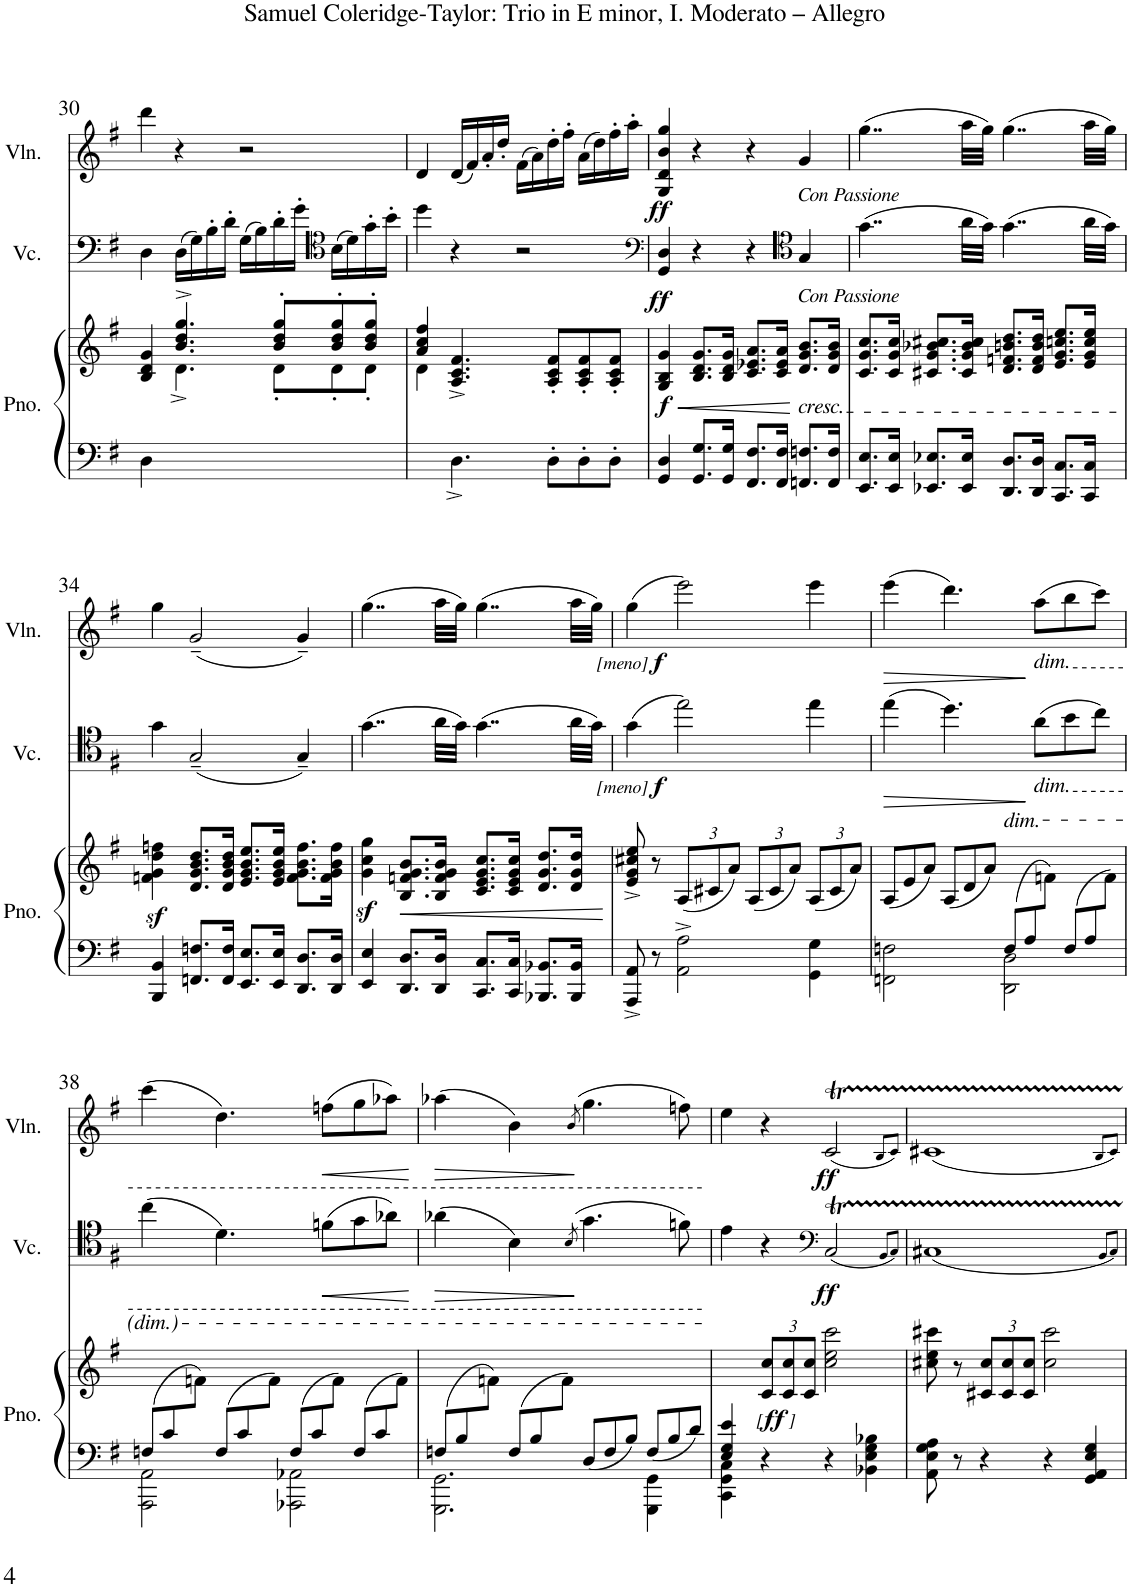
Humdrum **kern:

**kern	**kern	**dynam	**kern	**dynam	**kern	**dynam
*part3	*part3	*part3	*part2	*part2	*part1	*part1
*staff4	*staff3	*staff3/4	*staff2	*staff2	*staff1	*staff1
*I"Piano	*	*	*I"Violoncello	*	*I"Violin	*
*I'Pno.	*	*	*I'Vc.	*	*I'Vln.	*
!!LO:PB:g=z
*clefF4	*clefG2	*	*clefF4	*	*clefG2	*
*k[f#]	*k[f#]	*	*k[f#]	*	*k[f#]	*
*M4/4	*M4/4	*	*M4/4	*	*M4/4	*
*met(c)	*met(c)	*	*met(c)	*	*met(c)	*
=30	=30	=30	=30	=30	=30	=30
*	*^	*	*	*	*	*
4D'~\	4B/'~ 4d/'~ 4g/'~	4ryy	.	4D'~\	.	4ddd'~\	.
2.ryy	4.b/^> 4.dd/^> 4.gg/^>	4.d^<\	.	(16D\LL	.	4r	.
.	.	.	.	16G\)	.	.	.
.	.	.	.	16B'\	.	.	.
.	.	.	.	16d'\JJ	.	.	.
.	.	.	.	(16G\LL	.	2r	.
.	.	.	.	16B\)	.	.	.
.	8b/'> 8dd/'> 8gg/'>L	8d'<\L	.	16d'\	.	.	.
.	.	.	.	16g'\JJ	.	.	.
*	*	*	*	*clefC4	*	*	*
.	8b/'> 8dd/'> 8gg/'>	8d'<\	.	(16B\LL	.	.	.
.	.	.	.	16d\)	.	.	.
.	8b/'> 8dd/'> 8gg/'>J	8d'<\J	.	16g'\	.	.	.
.	.	.	.	16b'\JJ	.	.	.
=31	=31	=31	=31	=31	=31	=31	=31
4ryy	4a/'>~> 4cc/'>~> 4ff#/'>~>	4d'<~<\	.	4dd'~\	.	4d'~/	.
4.D^<\	4.A/^ 4.c/^ 4.f#/^	2.ryy	.	4r	.	(16d/LL	.
.	.	.	.	.	.	16f#/)	.
.	.	.	.	.	.	16a'/	.
.	.	.	.	.	.	16dd'/JJ	.
.	.	.	.	2r	.	(16f#\LL	.
.	.	.	.	.	.	16a\)	.
8D'\L	8A/' 8c/' 8f#/'L	.	.	.	.	16dd'\	.
.	.	.	.	.	.	16ff#'\JJ	.
8D'\	8A/' 8c/' 8f#/'	.	.	.	.	(16a\LL	.
.	.	.	.	.	.	16dd\)	.
8D'\J	8A/' 8c/' 8f#/'J	.	.	.	.	16ff#'\	.
.	.	.	.	.	.	16aa'\JJ	.
*	*v	*v	*	*	*	*	*
=32	=32	=32	=32	=32	=32	=32
*	*	*	*clefF4	*	*	*
!	!	!LO:HP:b	!	!	!	!
!	!	!LO:DY:n=1:b	!	!LO:DY:b	!	!LO:DY:b
4GG/ 4D/	4G/ 4B/ 4g/	< f	4GG/ 4D/	ff	4G/ 4d/ 4b/ 4gg/	ff
8.GG/ 8.G/L	8.B/ 8.d/ 8.g/L	.	4r	.	4r	.
16GG/ 16G/Jk	16B/ 16d/ 16g/Jk	.	.	.	.	.
8.FF#/ 8.F#/L	8.c/ 8.e-X/ 8.a/L	.	4r	.	4r	.
16FF#/ 16F#/Jk	16c/ 16e-/ 16a/Jk	.	.	.	.	.
*	*	*	*clefC4	*	*	*
!	!	!	!	!	!LO:TX:b:i:t=Con Passione	!
!	!	!	!LO:TX:b:i:t=Con Passione	!	!	!
!	!LO:TX:b:i:t=cresc.	!	!	!	!	!
8.FFn/ 8.Fn/L	8.d/ 8.g/ 8.b/L	[	4G/	.	4g/	.
16FF/ 16F/Jk	16d/ 16g/ 16b/Jk	.	.	.	.	.
=33	=33	=33	=33	=33	=33	=33
8.EE/ 8.E/L	8.c/ 8.g/ 8.cc/L	.	(4..g\	.	(4..gg\	.
16EE/ 16E/Jk	16c/ 16g/ 16cc/Jk	.	.	.	.	.
8.EE-X/ 8.E-X/L	8.c#X/ 8.g/ 8.b-X/ 8.cc#X/L	.	.	.	.	.
16EE-/ 16E-/Jk	16c#/ 16g/ 16b-/ 16cc#/Jk	.	32a\LLL	.	32aa\LLL	.
.	.	.	32g\JJJ)	.	32gg\JJJ)	.
8.DD/ 8.D/L	8.d/ 8.fn/ 8.bn/ 8.dd/L	.	(4..g\	.	(4..gg\	.
16DD/ 16D/Jk	16d/ 16f/ 16b/ 16dd/Jk	.	.	.	.	.
8.CC/ 8.C/L	8.e/ 8.g/ 8.ccn/ 8.ee/L	.	.	.	.	.
16CC/ 16C/Jk	16e/ 16g/ 16cc/ 16ee/Jk	.	32a\LLL	.	32aa\LLL	.
.	.	.	32g\JJJ)	.	32gg\JJJ)	.
!!LO:LB:g=z
=34	=34	=34	=34	=34	=34	=34
4BBB/ 4BB/	4fn\z< 4g\z< 4dd\z< 4ffn\z<	.	4g'~\	.	4gg'~\	.
8.FFn/ 8.Fn/L	8.d/ 8.g/ 8.b/ 8.dd/L	.	(2G~/	.	(2g~/	.
16FF/ 16F/Jk	16d/ 16g/ 16b/ 16dd/Jk	.	.	.	.	.
8.EE/ 8.E/L	8.e/ 8.g/ 8.b/ 8.ee/L	.	.	.	.	.
16EE/ 16E/Jk	16e/ 16g/ 16b/ 16ee/Jk	.	.	.	.	.
8.DD/ 8.D/L	8.f\ 8.g\ 8.b\ 8.ff\L	.	4G~/)	.	4g~/)	.
16DD/ 16D/Jk	16f\ 16g\ 16b\ 16ff\Jk	.	.	.	.	.
=35	=35	=35	=35	=35	=35	=35
4EE/ 4E/	4g\z< 4cc\z< 4gg\z<	.	(4..g\	.	(4..gg\	.
!	!	!LO:HP:b	!	!	!	!
8.DD/ 8.D/L	8.B/ 8.fn/ 8.g/ 8.b/L	<	.	.	.	.
16DD/ 16D/Jk	16B/ 16f/ 16g/ 16b/Jk	.	32a\LLL	.	32aa\LLL	.
.	.	.	32g\JJJ)	.	32gg\JJJ)	.
8.CC/ 8.C/L	8.c/ 8.e/ 8.g/ 8.cc/L	.	(4..g\	.	(4..gg\	.
16CC/ 16C/Jk	16c/ 16e/ 16g/ 16cc/Jk	.	.	.	.	.
8.BBB-X/ 8.BB-X/L	8.d/ 8.g/ 8.dd/L	.	.	.	.	.
16BBB-/ 16BB-/Jk	16d/ 16g/ 16dd/Jk	.	32a\LLL	.	32aa\LLL	.
.	.	.	32g\JJJ)	.	32gg\JJJ)	.
.	.	[	.	.	.	.
=36	=36	=36	=36	=36	=36	=36
!	!	!	!	!LO:DY:b	!	!
!	!	!	!	!LO:DY:n=1:b	!	!LO:DY:b
!	!	!	!	!	!	!LO:DY:n=1:b
8AAA/^ 8AA/^	8e/^ 8g/^ 8cc#X/^ 8ee/^	.	(4g\	other-dynamics f	(4gg\	other-dynamics f
8r	8r	.	.	.	.	.
*	*Xbrackettup	*	*	*	*	*
2AA\^ 2A\^	(12A/L	.	2ee\)	.	2eee\)	.
.	12c#X/	.	.	.	.	.
.	12a/J)	.	.	.	.	.
.	(12A/L	.	.	.	.	.
.	12c#/	.	.	.	.	.
.	12a/J)	.	.	.	.	.
4GG\ 4G\	(12A/L	.	4ee\	.	4eee\	.
.	12c#/	.	.	.	.	.
.	12a/J)	.	.	.	.	.
=37	=37	=37	=37	=37	=37	=37
*^	*	*	*	*	*	*
!	!	!	!	!	!LO:HP:b	!	!LO:HP:b
2ryy	2FFn\ 2Fn\	(12A/L	.	(4ee\	>	(4eee\	>
.	.	12e/	.	.	.	.	.
.	.	12a/J)	.	.	.	.	.
.	.	(12A/L	.	4.dd'~\)	.	4.ddd'~\)	.
.	.	12d/	.	.	.	.	.
.	.	12a/J)	.	.	.	.	.
*Xbrackettup	*	*	*	*	*	*	*
!	!	!LO:TX:a:i:t=dim.	!	!	!	!	!
(12F/L	2DD\ 2D\	6ryy	.	.	.	.	.
12A/	.	.	.	.	.	.	.
!	!	!	!	!	!	!LO:TX:b:t=dim.	!
!	!	!	!	!LO:TX:b:t=dim.	!	!	!
.	.	.	.	(8a\L	]	(8aa\L	]
12ryy	.	12fn\J)	.	.	.	.	.
(12F/L	.	6ryy	.	8b\	.	8bb\	.
12A/	.	.	.	.	.	.	.
.	.	.	.	8cc\J)	.	8ccc\J)	.
12ryy	.	12f\J)	.	.	.	.	.
!!LO:LB:g=z
=38	=38	=38	=38	=38	=38	=38	=38
(12Fn/L	2AAA\ 2AA\	6ryy	.	(4cc\	.	(4ccc\	.
12c/	.	.	.	.	.	.	.
12ryy	.	12fn\J)	.	.	.	.	.
(12F/L	.	6ryy	.	4.d'~\)	.	4.dd'~\)	.
12c/	.	.	.	.	.	.	.
12ryy	.	12f\J)	.	.	.	.	.
(12F/L	2AAA-X\ 2AA-X\	6ryy	.	.	.	.	.
12c/	.	.	.	.	.	.	.
!	!	!	!	!	!LO:HP:b	!	!LO:HP:b
.	.	.	.	(8fn\L	<	(8ffn\L	<
12ryy	.	12f\J)	.	.	.	.	.
(12F/L	.	6ryy	.	8g\	.	8gg\	.
12c/	.	.	.	.	.	.	.
.	.	.	.	8a-X\J)	.	8aa-X\J)	.
12ryy	.	12f\J)	.	.	.	.	.
*v	*v	*	*	*	*	*	*
.	.	.	.	[	.	[
=39	=39	=39	=39	=39	=39	=39
*^	*	*	*	*	*	*
!	!	!	!	!	!LO:HP:b	!	!LO:HP:b
(12Fn/L	2.GGG\ 2.GG\	6ryy	.	(4a-X\	>	(4aa-X\	>
12B/	.	.	.	.	.	.	.
12ryy	.	12fn\J)	.	.	.	.	.
(12F/L	.	6ryy	.	4B'~\)	.	4b'~\)	.
12B/	.	.	.	.	.	.	.
12ryy	.	12f\J)	.	.	.	.	.
.	.	.	.	(>8qB/	.	(>8qb/	.
12D/L	.	2ryy	.	4.g\	]	4.gg\	]
12F/	.	.	.	.	.	.	.
12B/J	.	.	.	.	.	.	.
12F/L	4GGG\ 4GG\	.	.	.	.	.	.
12B/	.	.	.	.	.	.	.
.	.	.	.	8fn\)	.	8ffn\)	.
12d/J	.	.	.	.	.	.	.
=40	=40	=40	=40	=40	=40	=40	=40
4E/'>~> 4G/'>~> 4e/'>~>	4CC\'<~< 4GG\'<~< 4C\'<~<	4ryy	.	4e'~\	.	4ee'~\	.
!	!	!	!LO:DY:b	!	!	!	!
!	!	!	!LO:DY:n=1:b	!	!	!	!
!	!	!	!LO:DY:n=2:b	!	!	!	!
2.ryy	4r	12c/ 12cc/L	other-dynamics ff other-dynamics	4r	.	4r	.
.	.	12c/ 12cc/	.	.	.	.	.
.	.	12c/ 12cc/J	.	.	.	.	.
*	*	*	*	*clefF4	*	*	*
!	!	!	!	!	!LO:DY:b	!	!LO:DY:b
.	4r	2cc\ 2ee\ 2ccc\	.	(2CT/	ff	(2cT/	ff
.	4BB-X\ 4E\ 4G\ 4B-X\	.	.	.	.	.	.
*v	*v	*	*	*	*	*	*
.	.	.	8qBB/L	.	8qB/L	.
.	.	.	8qC/J)	.	8qc/J)	.
=41	=41	=41	=41	=41	=41	=41
8AA\ 8E\ 8G\ 8A\	8cc#X\ 8ee\ 8ccc#X\	.	(1C#X	.	(1c#X	.
8r	8r	.	.	.	.	.
4r	12c#X/ 12cc#/L	.	.	.	.	.
.	12c#/ 12cc#/	.	.	.	.	.
.	12c#/ 12cc#/J	.	.	.	.	.
4r	2cc#\ 2ccc#\	.	.	.	.	.
4GG/ 4AA/ 4E/ 4G/	.	.	.	.	.	.
.	.	.	8qBB/L	.	8qB/L	.
.	.	.	8qC#/J)	.	8qc#/J)	.
=	=	=	=	=	=	=
*-	*-	*-	*-	*-	*-	*-
